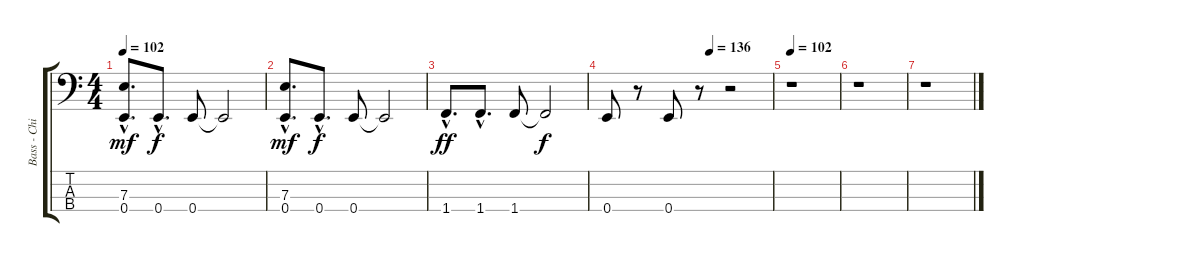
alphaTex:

\track ("Bass - Chi Cheng" "Bass - Chi") {instrument electricbassfinger}
\staff {score tabs}
\tuning (G2 D2 A1 E1) {hide}
\ts (4 4)
\tempo 102
\clef f4
\ks c
(7.3{hac} 0.4{hac}).8{d dy mf} 0.4{hac}.8{d dy f} 0.4.8 0.4{t}.2 |
(7.3{hac} 0.4{hac}).8{d dy mf} 0.4{hac}.8{d dy f} 0.4.8 0.4{t}.2 |
1.4{hac}.8{d dy ff} 1.4{hac}.8{d} 1.4.8 1.4{t}.2{dy f} |
\tempo (136 0.625)
0.4.8 r.8 0.4.8 r.8 r.2 |
\tempo 102
r.1 |
r.1 |
r.1
